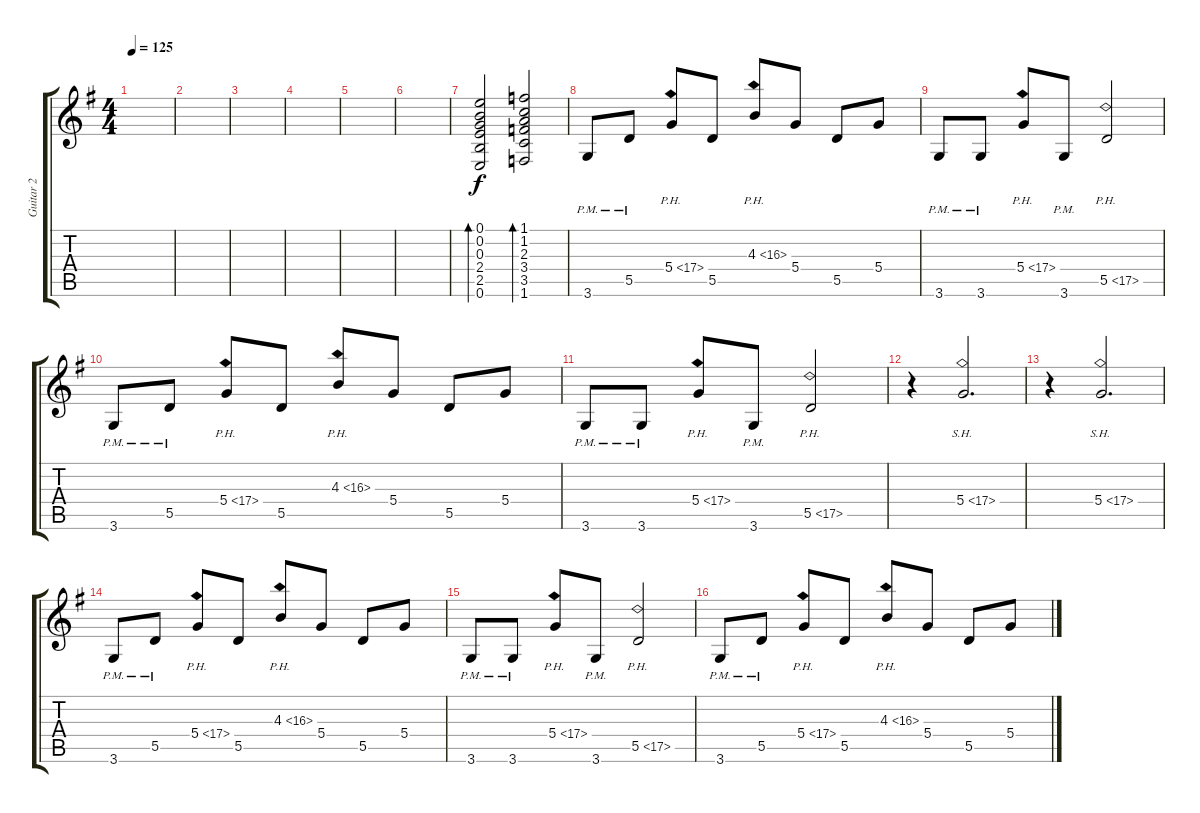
\track ("Guitar 2" "Guitar 2") {instrument acousticguitarsteel}
\staff {score tabs}
\tuning (E4 B3 G3 D3 A2 E2) {hide}
\ts (4 4)
\tempo 125
\clef g2
\ks g
|
|
|
|
|
|
(0.1 0.2 0.3 2.4 2.5 0.6).2{bd 120 instrument electricguitarjazz} (1.1 1.2 2.3 3.4 3.5 1.6).2{bd 120} |
3.6{pm}.8{dy f instrument distortionguitar} 5.5{pm}.8 5.4{ph 12}.8 5.5.8 4.3{ph 12}.8 5.4.8 5.5.8 5.4.8 |
3.6{pm}.8 3.6{pm}.8 5.4{ph 12}.8 3.6{pm}.8 5.5{ph 12}.2 |
3.6{pm}.8 5.5{pm}.8 5.4{ph 12}.8 5.5.8 4.3{ph 12}.8 5.4.8 5.5.8 5.4.8 |
3.6{pm}.8 3.6{pm}.8 5.4{ph 12}.8 3.6{pm}.8 5.5{ph 12}.2 |
r.4 5.4{sh 12}.2{d} |
r.4 5.4{sh 12}.2{d} |
3.6{pm}.8{instrument distortionguitar} 5.5{pm}.8 5.4{ph 12}.8 5.5.8 4.3{ph 12}.8 5.4.8 5.5.8 5.4.8 |
3.6{pm}.8 3.6{pm}.8 5.4{ph 12}.8 3.6{pm}.8 5.5{ph 12}.2 |
3.6{pm}.8{instrument distortionguitar} 5.5{pm}.8 5.4{ph 12}.8 5.5.8 4.3{ph 12}.8 5.4.8 5.5.8 5.4.8
